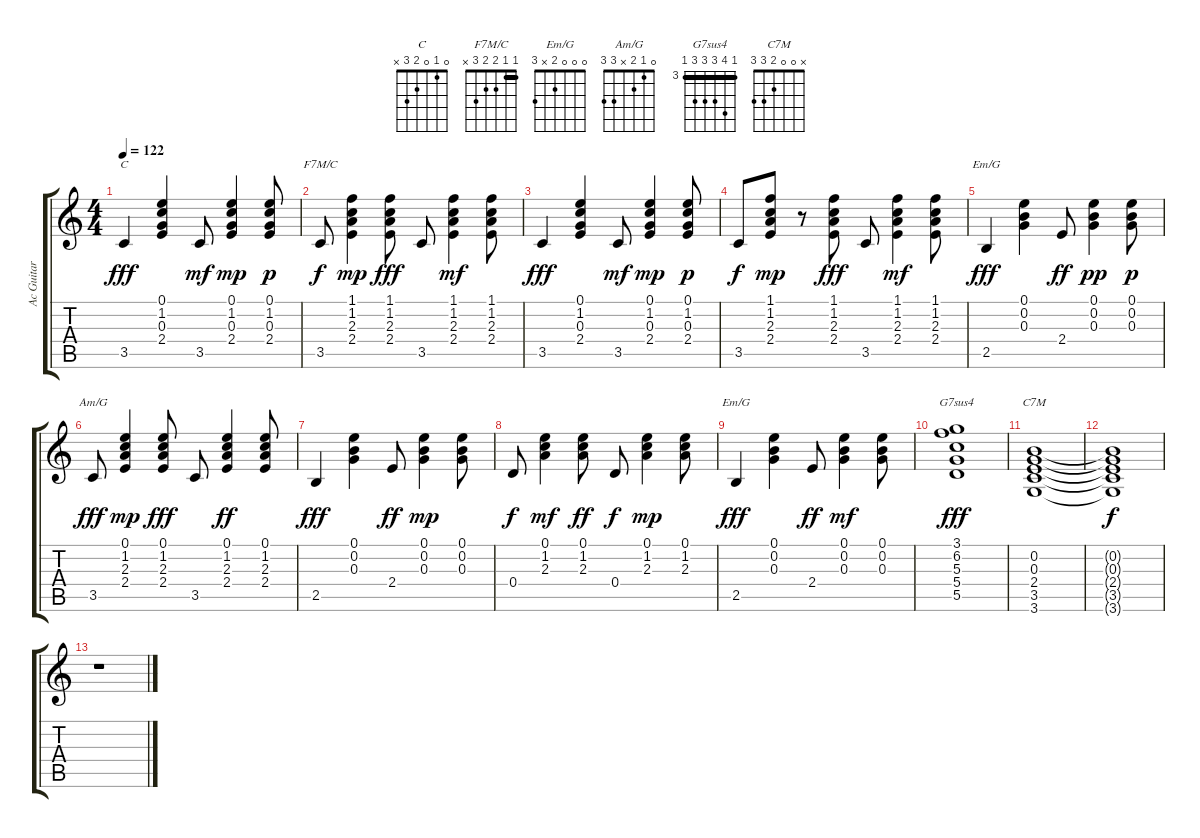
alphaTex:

\track ("Ac Guitar 1" "Ac Guitar ") {instrument acousticguitarnylon}
\staff {score tabs}
\tuning (E4 B3 G3 D3 A2 E2) {hide}
\chord ("C" 0 1 0 2 3 x)
\chord ("F7M/C" 1 1 2 2 3 x) {barre 1}
\chord ("Em/G" 0 0 0 2 2 3)
\chord ("Am/G" 0 1 2 x 3 3)
\chord ("Em/G" 0 0 0 2 x 3)
\chord ("G7sus4" 3 6 5 5 5 3) {firstfret 3 barre 3}
\chord ("C7M" x 0 0 2 3 3)
\ts (4 4)
\tempo 122
\clef g2
\ks c
3.5.4{ch "C" dy fff} (0.1 1.2 0.3 2.4).4 3.5.8{dy mf} (0.1 1.2 0.3 2.4).4{dy mp} (0.1 1.2 0.3 2.4).8{dy p} |
3.5.8{ch "F7M/C" dy f} (1.1 1.2 2.3 2.4).4{dy mp} (1.1 1.2 2.3 2.4).8{dy fff} 3.5.8 (1.1 1.2 2.3 2.4).4{dy mf} (1.1 1.2 2.3 2.4).8 |
3.5.4{dy fff} (0.1 1.2 0.3 2.4).4 3.5.8{dy mf} (0.1 1.2 0.3 2.4).4{dy mp} (0.1 1.2 0.3 2.4).8{dy p} |
3.5.8{dy f} (1.1 1.2 2.3 2.4).8{dy mp} r.8 (1.1 1.2 2.3 2.4).8{dy fff} 3.5.8 (1.1 1.2 2.3 2.4).4{dy mf} (1.1 1.2 2.3 2.4).8 |
2.5.4{ch "Em/G" dy fff} (0.1 0.2 0.3).4 2.4.8{dy ff} (0.1 0.2 0.3).4{dy pp} (0.1 0.2 0.3).8{dy p} |
3.5.8{ch "Am/G" dy fff} (0.1 1.2 2.3 2.4).4{dy mp} (0.1 1.2 2.3 2.4).8{dy fff} 3.5.8 (0.1 1.2 2.3 2.4).4{dy ff} (0.1 1.2 2.3 2.4).8 |
2.5.4{dy fff} (0.1 0.2 0.3).4 2.4.8{dy ff} (0.1 0.2 0.3).4{dy mp} (0.1 0.2 0.3).8 |
0.4.8{dy f} (0.1 1.2 2.3).4{dy mf} (0.1 1.2 2.3).8{dy ff} 0.4.8{dy f} (0.1 1.2 2.3).4{dy mp} (0.1 1.2 2.3).8 |
2.5.4{ch "Em/G" dy fff} (0.1 0.2 0.3).4 2.4.8{dy ff} (0.1 0.2 0.3).4{dy mf} (0.1 0.2 0.3).8 |
(3.1 6.2 5.3 5.4 5.5).1{ch "G7sus4" dy fff} |
(0.2 0.3 2.4 3.5 3.6).1{ch "C7M"} |
(0.2{t} 0.3{t} 2.4{t} 3.5{t} 3.6{t}).1{dy f} |
r.1
